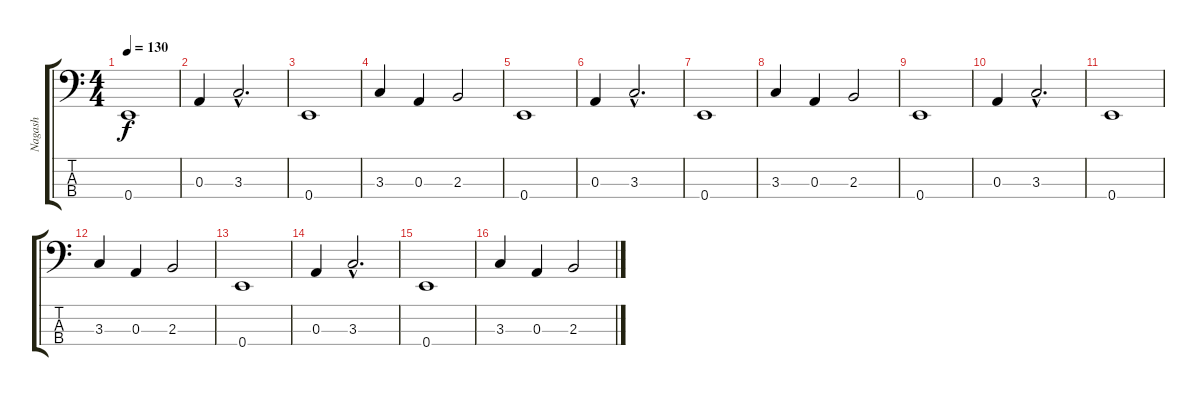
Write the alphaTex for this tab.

\track ("Nagash" "Nagash") {instrument electricbassfinger}
\staff {score tabs}
\tuning (G2 D2 A1 E1) {hide}
\ts (4 4)
\tempo 130
\clef f4
\ks c
0.4.1{dy f} |
0.3.4 3.3{hac}.2{d} |
0.4.1 |
3.3.4 0.3.4 2.3.2 |
0.4.1 |
0.3.4 3.3{hac}.2{d} |
0.4.1 |
3.3.4 0.3.4 2.3.2 |
0.4.1 |
0.3.4 3.3{hac}.2{d} |
0.4.1 |
3.3.4 0.3.4 2.3.2 |
0.4.1 |
0.3.4 3.3{hac}.2{d} |
0.4.1 |
3.3.4 0.3.4 2.3.2
